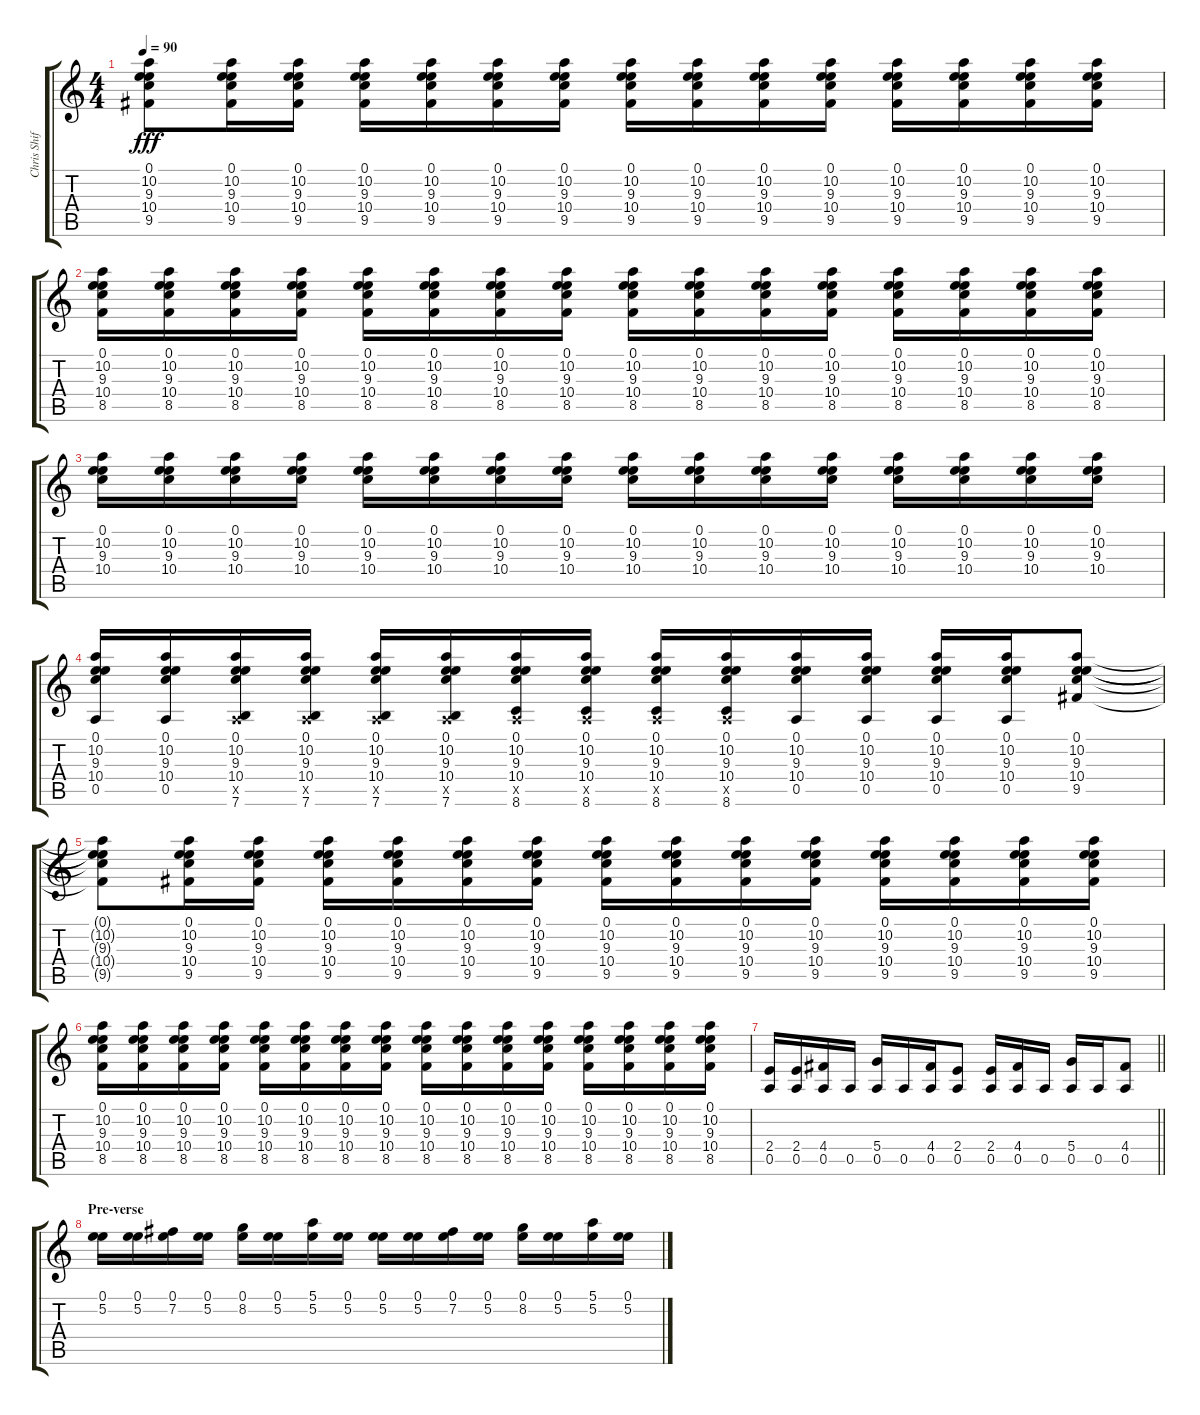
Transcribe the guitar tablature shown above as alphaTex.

\track ("Chris Shiflett (Lead Guitar)" "Chris Shif") {instrument overdrivenguitar}
\staff {score tabs}
\tuning (E4 B3 G3 D3 A2 E2) {hide}
\ts (4 4)
\tempo 90
\clef g2
\ks c
(0.1{t} 10.2{t} 9.3{t} 10.4{t} 9.5{t}).8{dy fff} (0.1 10.2 9.3 10.4 9.5).16 (0.1 10.2 9.3 10.4 9.5).16 (0.1 10.2 9.3 10.4 9.5).16 (0.1 10.2 9.3 10.4 9.5).16 (0.1 10.2 9.3 10.4 9.5).16 (0.1 10.2 9.3 10.4 9.5).16 (0.1 10.2 9.3 10.4 9.5).16 (0.1 10.2 9.3 10.4 9.5).16 (0.1 10.2 9.3 10.4 9.5).16 (0.1 10.2 9.3 10.4 9.5).16 (0.1 10.2 9.3 10.4 9.5).16 (0.1 10.2 9.3 10.4 9.5).16 (0.1 10.2 9.3 10.4 9.5).16 (0.1 10.2 9.3 10.4 9.5).16 |
(0.1 10.2 9.3 10.4 8.5).16 (0.1 10.2 9.3 10.4 8.5).16 (0.1 10.2 9.3 10.4 8.5).16 (0.1 10.2 9.3 10.4 8.5).16 (0.1 10.2 9.3 10.4 8.5).16 (0.1 10.2 9.3 10.4 8.5).16 (0.1 10.2 9.3 10.4 8.5).16 (0.1 10.2 9.3 10.4 8.5).16 (0.1 10.2 9.3 10.4 8.5).16 (0.1 10.2 9.3 10.4 8.5).16 (0.1 10.2 9.3 10.4 8.5).16 (0.1 10.2 9.3 10.4 8.5).16 (0.1 10.2 9.3 10.4 8.5).16 (0.1 10.2 9.3 10.4 8.5).16 (0.1 10.2 9.3 10.4 8.5).16 (0.1 10.2 9.3 10.4 8.5).16 |
(0.1 10.2 9.3 10.4).16{volume 14} (0.1 10.2 9.3 10.4).16 (0.1 10.2 9.3 10.4).16 (0.1 10.2 9.3 10.4).16 (0.1 10.2 9.3 10.4).16 (0.1 10.2 9.3 10.4).16 (0.1 10.2 9.3 10.4).16 (0.1 10.2 9.3 10.4).16 (0.1 10.2 9.3 10.4).16 (0.1 10.2 9.3 10.4).16 (0.1 10.2 9.3 10.4).16 (0.1 10.2 9.3 10.4).16 (0.1 10.2 9.3 10.4).16 (0.1 10.2 9.3 10.4).16 (0.1 10.2 9.3 10.4).16 (0.1 10.2 9.3 10.4).16 |
(0.1 10.2 9.3 10.4 0.5).16 (0.1 10.2 9.3 10.4 0.5).16 (0.1 10.2 9.3 10.4 0.5{x} 7.6).16 (0.1 10.2 9.3 10.4 0.5{x} 7.6).16 (0.1 10.2 9.3 10.4 0.5{x} 7.6).16 (0.1 10.2 9.3 10.4 0.5{x} 7.6).16 (0.1 10.2 9.3 10.4 0.5{x} 8.6).16 (0.1 10.2 9.3 10.4 0.5{x} 8.6).16 (0.1 10.2 9.3 10.4 0.5{x} 8.6).16 (0.1 10.2 9.3 10.4 0.5{x} 8.6).16 (0.1 10.2 9.3 10.4 0.5).16 (0.1 10.2 9.3 10.4 0.5).16 (0.1 10.2 9.3 10.4 0.5).16 (0.1 10.2 9.3 10.4 0.5).16 (0.1 10.2 9.3 10.4 9.5).8 |
(0.1{t} 10.2{t} 9.3{t} 10.4{t} 9.5{t}).8 (0.1 10.2 9.3 10.4 9.5).16 (0.1 10.2 9.3 10.4 9.5).16 (0.1 10.2 9.3 10.4 9.5).16 (0.1 10.2 9.3 10.4 9.5).16 (0.1 10.2 9.3 10.4 9.5).16 (0.1 10.2 9.3 10.4 9.5).16 (0.1 10.2 9.3 10.4 9.5).16 (0.1 10.2 9.3 10.4 9.5).16 (0.1 10.2 9.3 10.4 9.5).16 (0.1 10.2 9.3 10.4 9.5).16 (0.1 10.2 9.3 10.4 9.5).16 (0.1 10.2 9.3 10.4 9.5).16 (0.1 10.2 9.3 10.4 9.5).16 (0.1 10.2 9.3 10.4 9.5).16 |
(0.1 10.2 9.3 10.4 8.5).16 (0.1 10.2 9.3 10.4 8.5).16 (0.1 10.2 9.3 10.4 8.5).16 (0.1 10.2 9.3 10.4 8.5).16 (0.1 10.2 9.3 10.4 8.5).16 (0.1 10.2 9.3 10.4 8.5).16 (0.1 10.2 9.3 10.4 8.5).16 (0.1 10.2 9.3 10.4 8.5).16 (0.1 10.2 9.3 10.4 8.5).16 (0.1 10.2 9.3 10.4 8.5).16 (0.1 10.2 9.3 10.4 8.5).16 (0.1 10.2 9.3 10.4 8.5).16 (0.1 10.2 9.3 10.4 8.5).16 (0.1 10.2 9.3 10.4 8.5).16 (0.1 10.2 9.3 10.4 8.5).16 (0.1 10.2 9.3 10.4 8.5).16 |
\barLineRight lightlight
(2.4 0.5).16{instrument overdrivenguitar} (2.4 0.5).16 (4.4 0.5).16 0.5.16 (5.4 0.5).16 0.5.16 (4.4 0.5).16 (2.4 0.5).8 (2.4 0.5).16 (4.4 0.5).16 0.5.16 (5.4 0.5).16 0.5.16 (4.4 0.5).8 |
\section ("" "Pre-verse")
(0.1 5.2).16 (0.1 5.2).16 (0.1 7.2).16 (0.1 5.2).16 (0.1 8.2).16 (0.1 5.2).16 (5.1 5.2).16 (0.1 5.2).16 (0.1 5.2).16 (0.1 5.2).16 (0.1 7.2).16 (0.1 5.2).16 (0.1 8.2).16 (0.1 5.2).16 (5.1 5.2).16 (0.1 5.2).16
